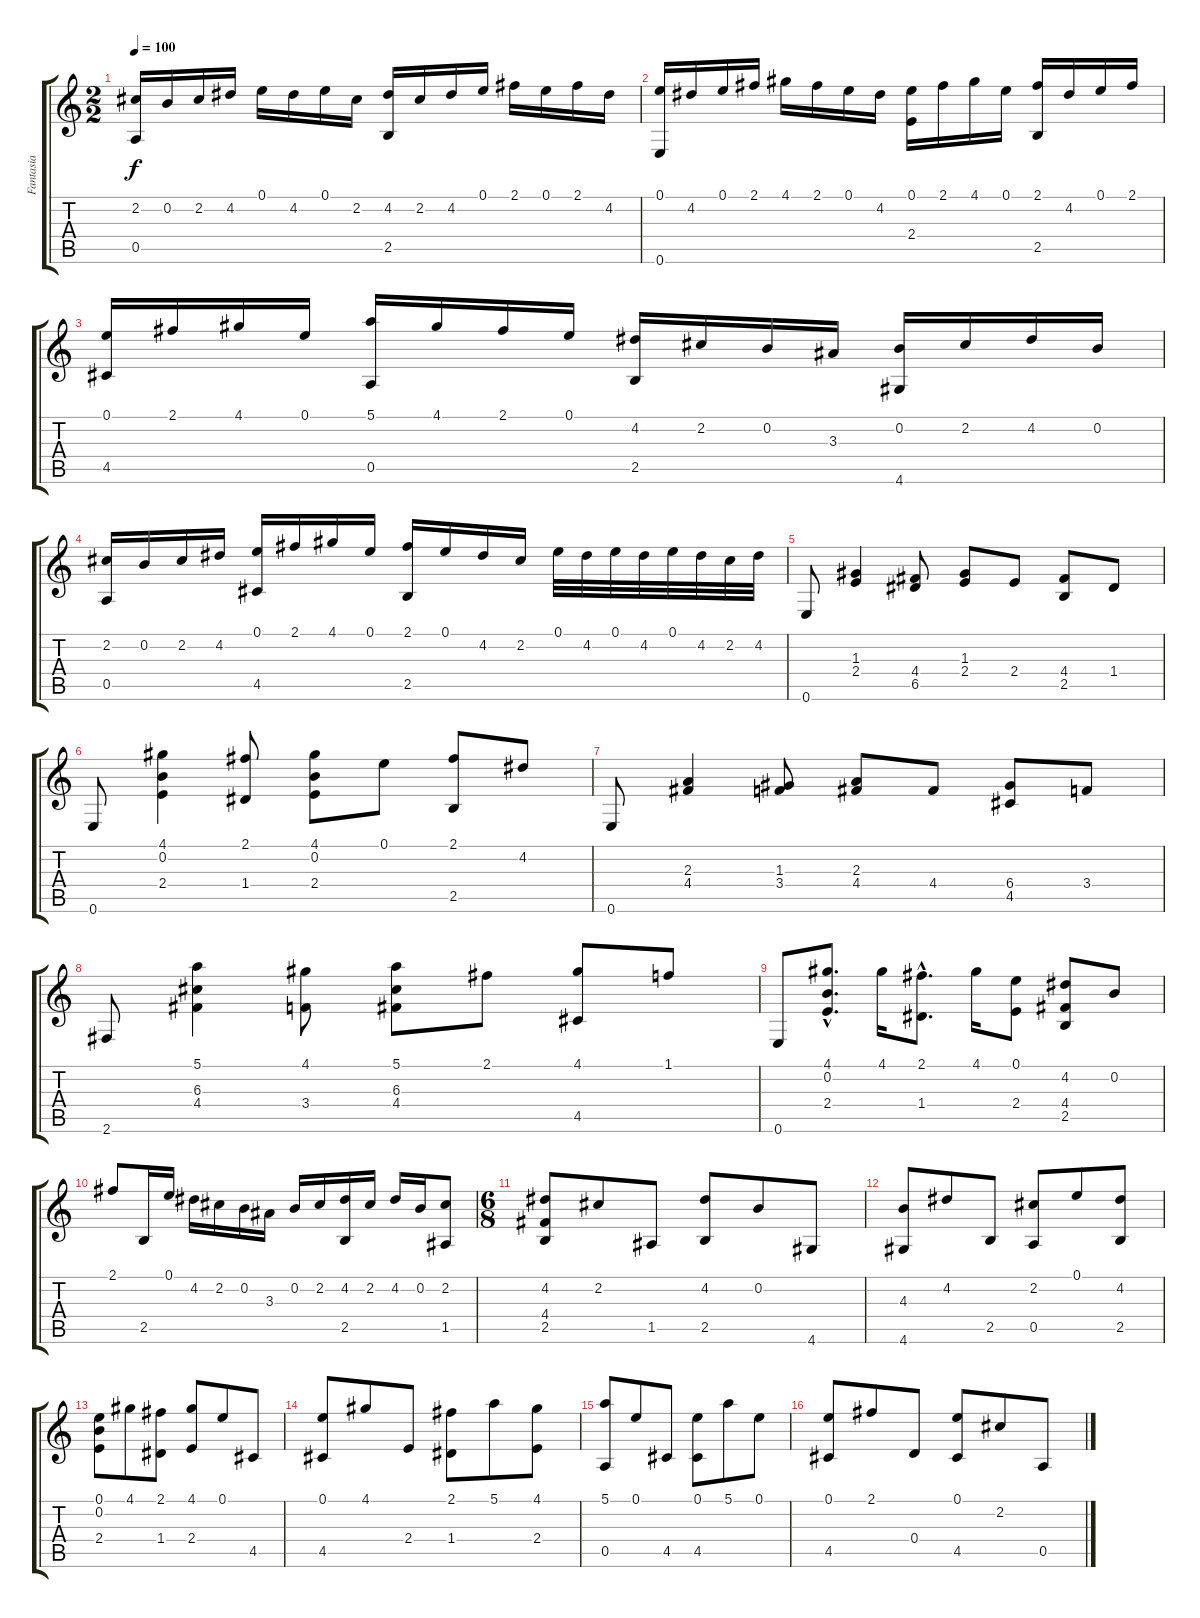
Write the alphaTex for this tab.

\track ("Fantasia      " "Fantasia  ") {instrument acousticguitarnylon}
\staff {score tabs}
\tuning (E4 B3 G3 D3 A2 E2) {hide}
\ts (2 2)
\tempo 100
\clef g2
\ks c
(2.2 0.5).16{dy f} 0.2.16 2.2.16 4.2.16 0.1.16 4.2.16 0.1.16 2.2.16 (4.2 2.5).16 2.2.16 4.2.16 0.1.16 2.1.16 0.1.16 2.1.16 4.2.16 |
(0.1 0.6).16 4.2.16 0.1.16 2.1.16 4.1.16 2.1.16 0.1.16 4.2.16 (0.1 2.4).16 2.1.16 4.1.16 0.1.16 (2.1 2.5).16 4.2.16 0.1.16 2.1.16 |
(0.1 4.5).16 2.1.16 4.1.16 0.1.16 (5.1 0.5).16 4.1.16 2.1.16 0.1.16 (4.2 2.5).16 2.2.16 0.2.16 3.3.16 (0.2 4.6).16 2.2.16 4.2.16 0.2.16 |
(2.2 0.5).16 0.2.16 2.2.16 4.2.16 (0.1 4.5).16 2.1.16 4.1.16 0.1.16 (2.1 2.5).16 0.1.16 4.2.16 2.2.16 0.1.32 4.2.32 0.1.32 4.2.32 0.1.32 4.2.32 2.2.32 4.2.32 |
0.6.8 (1.3 2.4).4 (4.4 6.5).8 (1.3 2.4).8 2.4.8 (4.4 2.5).8 1.4.8 |
0.6.8 (4.1 0.2 2.4).4 (2.1 1.4).8 (4.1 0.2 2.4).8 0.1.8 (2.1 2.5).8 4.2.8 |
0.6.8 (2.3 4.4).4 (1.3 3.4).8 (2.3 4.4).8 4.4.8 (6.4 4.5).8 3.4.8 |
2.6.8 (5.1 6.3 4.4).4 (4.1 3.4).8 (5.1 6.3 4.4).8 2.1.8 (4.1 4.5).8 1.1.8 |
0.6.8 (4.1{hac} 0.2{hac} 2.4{hac}).8{d} 4.1.16 (2.1{hac} 1.4{hac}).8{d} 4.1.16 (0.1 2.4).8 (4.2 4.4 2.5).8 0.2.8 |
2.1.8 2.5.16 0.1.16 4.2.16 2.2.16 0.2.16 3.3.16 0.2.16 2.2.16 (4.2 2.5).16 2.2.16 4.2.16 0.2.16 (2.2 1.5).8 |
\ts (6 8)
(4.2 4.4 2.5).8 2.2.8 1.5.8 (4.2 2.5).8 0.2.8 4.6.8 |
(4.3 4.6).8 4.2.8 2.5.8 (2.2 0.5).8 0.1.8 (4.2 2.5).8 |
(0.1 0.2 2.4).8 4.1.8 (2.1 1.4).8 (4.1 2.4).8 0.1.8 4.5.8 |
(0.1 4.5).8 4.1.8 2.4.8 (2.1 1.4).8 5.1.8 (4.1 2.4).8 |
(5.1 0.5).8 0.1.8 4.5.8 (0.1 4.5).8 5.1.8 0.1.8 |
(0.1 4.5).8 2.1.8 0.4.8 (0.1 4.5).8 2.2.8 0.5.8
